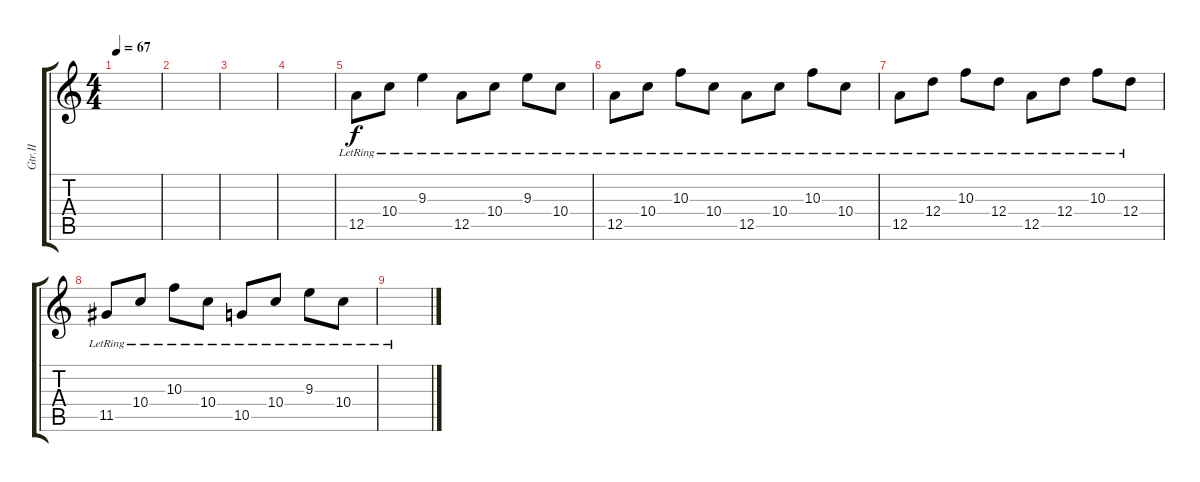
\track ("Gtr.II" "Gtr.II") {instrument electricguitarjazz}
\staff {score tabs}
\tuning (E4 B3 G3 D3 A2 E2) {hide}
\ts (4 4)
\section ("" "")
\tempo 67
\clef g2
\ks c
|
|
|
|
\section ("" "")
12.5{lr}.8 10.4{lr}.8 9.3{lr}.4 12.5{lr}.8 10.4{lr}.8 9.3{lr}.8 10.4{lr}.8 |
12.5{lr}.8 10.4{lr}.8 10.3{lr}.8 10.4{lr}.8 12.5{lr}.8 10.4{lr}.8 10.3{lr}.8 10.4{lr}.8 |
12.5{lr}.8 12.4{lr}.8 10.3{lr}.8 12.4{lr}.8 12.5{lr}.8 12.4{lr}.8 10.3{lr}.8 12.4{lr}.8 |
11.5{lr}.8 10.4{lr}.8 10.3{lr}.8 10.4{lr}.8 10.5{lr}.8 10.4{lr}.8 9.3{lr}.8 10.4{lr}.8 |
\section ("" "")
